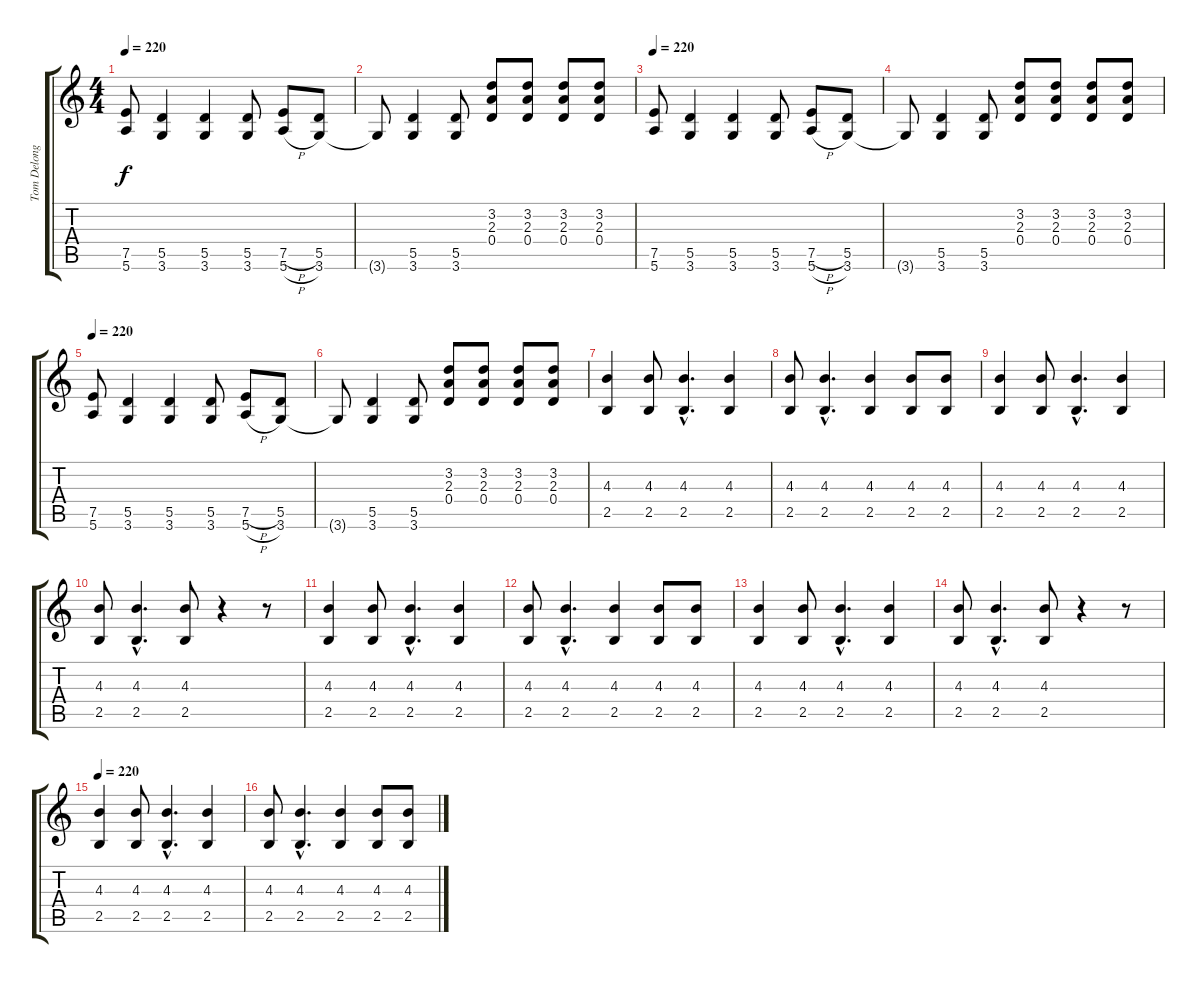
\track ("Tom Delonge" "Tom Delong") {instrument distortionguitar}
\staff {score tabs}
\tuning (E4 B3 G3 D3 A2 E2) {hide}
\ts (4 4)
\tempo 220
\clef g2
\ks c
(7.5 5.6).8{dy f instrument electricguitarmuted} (5.5 3.6).4 (5.5 3.6).4 (5.5 3.6).8 (7.5{h} 5.6{h}).8 (5.5 3.6).8 |
3.6{t}.8 (5.5 3.6).4 (5.5 3.6).8 (3.2 2.3 0.4).8{instrument distortionguitar} (3.2 2.3 0.4).8 (3.2 2.3 0.4).8 (3.2 2.3 0.4).8 |
\tempo 220
(7.5 5.6).8{instrument electricguitarmuted} (5.5 3.6).4 (5.5 3.6).4 (5.5 3.6).8 (7.5{h} 5.6{h}).8 (5.5 3.6).8 |
3.6{t}.8 (5.5 3.6).4 (5.5 3.6).8 (3.2 2.3 0.4).8{instrument distortionguitar} (3.2 2.3 0.4).8 (3.2 2.3 0.4).8 (3.2 2.3 0.4).8 |
\tempo 220
(7.5 5.6).8{instrument electricguitarmuted} (5.5 3.6).4 (5.5 3.6).4 (5.5 3.6).8 (7.5{h} 5.6{h}).8 (5.5 3.6).8 |
3.6{t}.8 (5.5 3.6).4 (5.5 3.6).8 (3.2 2.3 0.4).8{instrument distortionguitar} (3.2 2.3 0.4).8 (3.2 2.3 0.4).8 (3.2 2.3 0.4).8 |
(4.3 2.5).4 (4.3 2.5).8 (4.3{hac} 2.5{hac}).4{d} (4.3 2.5).4 |
(4.3 2.5).8 (4.3{hac} 2.5{hac}).4{d} (4.3 2.5).4 (4.3 2.5).8 (4.3 2.5).8 |
(4.3 2.5).4 (4.3 2.5).8 (4.3{hac} 2.5{hac}).4{d} (4.3 2.5).4 |
(4.3 2.5).8 (4.3{hac} 2.5{hac}).4{d} (4.3 2.5).8 r.4 r.8 |
(4.3 2.5).4 (4.3 2.5).8 (4.3{hac} 2.5{hac}).4{d} (4.3 2.5).4 |
(4.3 2.5).8 (4.3{hac} 2.5{hac}).4{d} (4.3 2.5).4 (4.3 2.5).8 (4.3 2.5).8 |
(4.3 2.5).4 (4.3 2.5).8 (4.3{hac} 2.5{hac}).4{d} (4.3 2.5).4 |
(4.3 2.5).8 (4.3{hac} 2.5{hac}).4{d} (4.3 2.5).8 r.4 r.8 |
\tempo 220
(4.3 2.5).4 (4.3 2.5).8 (4.3{hac} 2.5{hac}).4{d} (4.3 2.5).4 |
(4.3 2.5).8 (4.3{hac} 2.5{hac}).4{d} (4.3 2.5).4 (4.3 2.5).8 (4.3 2.5).8
